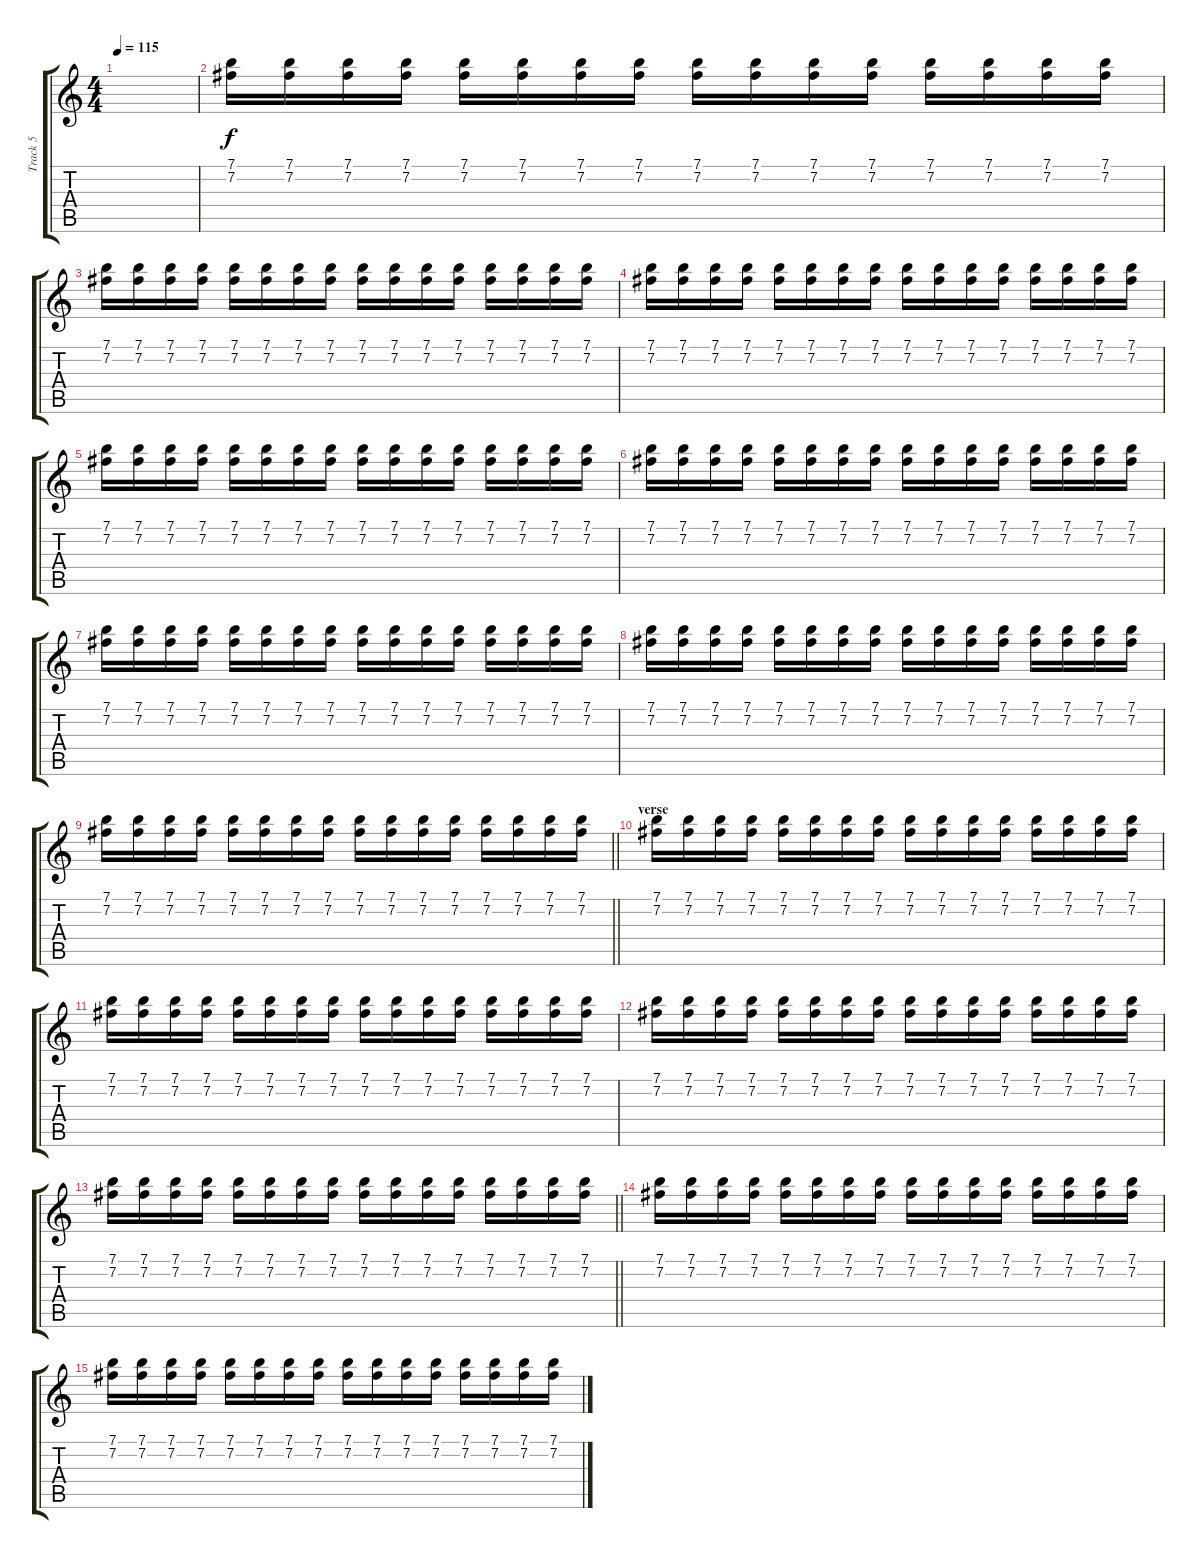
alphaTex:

\track ("Track 5" "Track 5") {instrument distortionguitar}
\staff {score tabs}
\tuning (E4 B3 G3 D3 A2 E2) {hide}
\ts (4 4)
\tempo 115
\clef g2
\ks c
|
(7.1 7.2).16 (7.1 7.2).16 (7.1 7.2).16 (7.1 7.2).16 (7.1 7.2).16 (7.1 7.2).16 (7.1 7.2).16 (7.1 7.2).16 (7.1 7.2).16 (7.1 7.2).16 (7.1 7.2).16 (7.1 7.2).16 (7.1 7.2).16 (7.1 7.2).16 (7.1 7.2).16 (7.1 7.2).16 |
(7.1 7.2).16 (7.1 7.2).16 (7.1 7.2).16 (7.1 7.2).16 (7.1 7.2).16 (7.1 7.2).16 (7.1 7.2).16 (7.1 7.2).16 (7.1 7.2).16 (7.1 7.2).16 (7.1 7.2).16 (7.1 7.2).16 (7.1 7.2).16 (7.1 7.2).16 (7.1 7.2).16 (7.1 7.2).16 |
(7.1 7.2).16 (7.1 7.2).16 (7.1 7.2).16 (7.1 7.2).16 (7.1 7.2).16 (7.1 7.2).16 (7.1 7.2).16 (7.1 7.2).16 (7.1 7.2).16 (7.1 7.2).16 (7.1 7.2).16 (7.1 7.2).16 (7.1 7.2).16 (7.1 7.2).16 (7.1 7.2).16 (7.1 7.2).16 |
(7.1 7.2).16 (7.1 7.2).16 (7.1 7.2).16 (7.1 7.2).16 (7.1 7.2).16 (7.1 7.2).16 (7.1 7.2).16 (7.1 7.2).16 (7.1 7.2).16 (7.1 7.2).16 (7.1 7.2).16 (7.1 7.2).16 (7.1 7.2).16 (7.1 7.2).16 (7.1 7.2).16 (7.1 7.2).16 |
(7.1 7.2).16 (7.1 7.2).16 (7.1 7.2).16 (7.1 7.2).16 (7.1 7.2).16 (7.1 7.2).16 (7.1 7.2).16 (7.1 7.2).16 (7.1 7.2).16 (7.1 7.2).16 (7.1 7.2).16 (7.1 7.2).16 (7.1 7.2).16 (7.1 7.2).16 (7.1 7.2).16 (7.1 7.2).16 |
(7.1 7.2).16 (7.1 7.2).16 (7.1 7.2).16 (7.1 7.2).16 (7.1 7.2).16 (7.1 7.2).16 (7.1 7.2).16 (7.1 7.2).16 (7.1 7.2).16 (7.1 7.2).16 (7.1 7.2).16 (7.1 7.2).16 (7.1 7.2).16 (7.1 7.2).16 (7.1 7.2).16 (7.1 7.2).16 |
(7.1 7.2).16 (7.1 7.2).16 (7.1 7.2).16 (7.1 7.2).16 (7.1 7.2).16 (7.1 7.2).16 (7.1 7.2).16 (7.1 7.2).16 (7.1 7.2).16 (7.1 7.2).16 (7.1 7.2).16 (7.1 7.2).16 (7.1 7.2).16 (7.1 7.2).16 (7.1 7.2).16 (7.1 7.2).16 |
\barLineRight lightlight
(7.1 7.2).16 (7.1 7.2).16 (7.1 7.2).16 (7.1 7.2).16 (7.1 7.2).16 (7.1 7.2).16 (7.1 7.2).16 (7.1 7.2).16 (7.1 7.2).16 (7.1 7.2).16 (7.1 7.2).16 (7.1 7.2).16 (7.1 7.2).16 (7.1 7.2).16 (7.1 7.2).16 (7.1 7.2).16 |
\section ("" "verse")
(7.1 7.2).16 (7.1 7.2).16 (7.1 7.2).16 (7.1 7.2).16 (7.1 7.2).16 (7.1 7.2).16 (7.1 7.2).16 (7.1 7.2).16 (7.1 7.2).16 (7.1 7.2).16 (7.1 7.2).16 (7.1 7.2).16 (7.1 7.2).16 (7.1 7.2).16 (7.1 7.2).16 (7.1 7.2).16 |
(7.1 7.2).16 (7.1 7.2).16 (7.1 7.2).16 (7.1 7.2).16 (7.1 7.2).16 (7.1 7.2).16 (7.1 7.2).16 (7.1 7.2).16 (7.1 7.2).16 (7.1 7.2).16 (7.1 7.2).16 (7.1 7.2).16 (7.1 7.2).16 (7.1 7.2).16 (7.1 7.2).16 (7.1 7.2).16 |
(7.1 7.2).16 (7.1 7.2).16 (7.1 7.2).16 (7.1 7.2).16 (7.1 7.2).16 (7.1 7.2).16 (7.1 7.2).16 (7.1 7.2).16 (7.1 7.2).16 (7.1 7.2).16 (7.1 7.2).16 (7.1 7.2).16 (7.1 7.2).16 (7.1 7.2).16 (7.1 7.2).16 (7.1 7.2).16 |
\barLineRight lightlight
(7.1 7.2).16 (7.1 7.2).16 (7.1 7.2).16 (7.1 7.2).16 (7.1 7.2).16 (7.1 7.2).16 (7.1 7.2).16 (7.1 7.2).16 (7.1 7.2).16 (7.1 7.2).16 (7.1 7.2).16 (7.1 7.2).16 (7.1 7.2).16 (7.1 7.2).16 (7.1 7.2).16 (7.1 7.2).16 |
(7.1 7.2).16 (7.1 7.2).16 (7.1 7.2).16 (7.1 7.2).16 (7.1 7.2).16 (7.1 7.2).16 (7.1 7.2).16 (7.1 7.2).16 (7.1 7.2).16 (7.1 7.2).16 (7.1 7.2).16 (7.1 7.2).16 (7.1 7.2).16 (7.1 7.2).16 (7.1 7.2).16 (7.1 7.2).16 |
(7.1 7.2).16 (7.1 7.2).16 (7.1 7.2).16 (7.1 7.2).16 (7.1 7.2).16 (7.1 7.2).16 (7.1 7.2).16 (7.1 7.2).16 (7.1 7.2).16 (7.1 7.2).16 (7.1 7.2).16 (7.1 7.2).16 (7.1 7.2).16 (7.1 7.2).16 (7.1 7.2).16 (7.1 7.2).16
